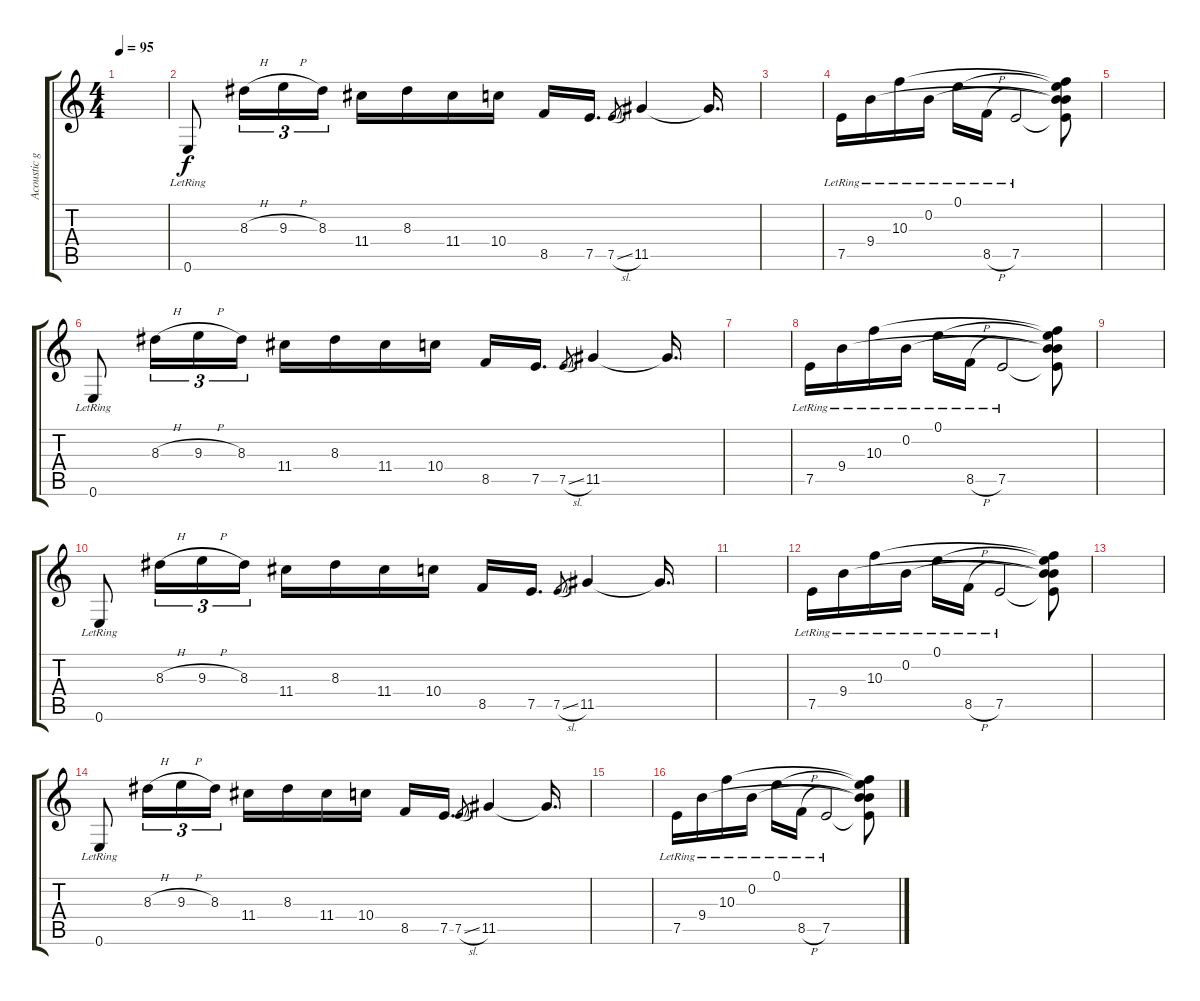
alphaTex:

\track ("Acoustic guitar" "Acoustic g") {instrument acousticguitarsteel}
\staff {score tabs}
\tuning (E4 B3 G3 D3 A2 E2) {hide}
\ts (4 4)
\tempo 95
\clef g2
\ks c
|
0.6{lr}.8{volume 13} 8.3{h}.16{tu (3 2)} 9.3{h}.16{tu (3 2)} 8.3.16{tu (3 2)} 11.4.16 8.3.16 11.4.16 10.4.16 8.5.16 7.5.16{d} 7.5{sl}.8{gr} 11.5.4 11.5{t}.16{d} |
|
7.5{lr}.16 9.4{lr}.16 10.3{lr}.16 0.2{lr}.16 0.1{lr}.16 8.5{h lr}.16 7.5{lr}.2 (0.1{t} 0.2{t} 10.3{t} 9.4{t} 7.5{t}).8 |
|
0.6{lr}.8 8.3{h}.16{tu (3 2)} 9.3{h}.16{tu (3 2)} 8.3.16{tu (3 2)} 11.4.16 8.3.16 11.4.16 10.4.16 8.5.16 7.5.16{d} 7.5{sl}.8{gr} 11.5.4 11.5{t}.16{d} |
|
7.5{lr}.16 9.4{lr}.16 10.3{lr}.16 0.2{lr}.16 0.1{lr}.16 8.5{h lr}.16 7.5{lr}.2 (0.1{t} 0.2{t} 10.3{t} 9.4{t} 7.5{t}).8 |
|
0.6{lr}.8 8.3{h}.16{tu (3 2)} 9.3{h}.16{tu (3 2)} 8.3.16{tu (3 2)} 11.4.16 8.3.16 11.4.16 10.4.16 8.5.16 7.5.16{d} 7.5{sl}.8{gr} 11.5.4 11.5{t}.16{d} |
|
7.5{lr}.16 9.4{lr}.16 10.3{lr}.16 0.2{lr}.16 0.1{lr}.16 8.5{h lr}.16 7.5{lr}.2 (0.1{t} 0.2{t} 10.3{t} 9.4{t} 7.5{t}).8 |
|
0.6{lr}.8 8.3{h}.16{tu (3 2)} 9.3{h}.16{tu (3 2)} 8.3.16{tu (3 2)} 11.4.16 8.3.16 11.4.16 10.4.16 8.5.16 7.5.16{d} 7.5{sl}.8{gr} 11.5.4 11.5{t}.16{d} |
|
7.5{lr}.16{volume 11} 9.4{lr}.16 10.3{lr}.16 0.2{lr}.16 0.1{lr}.16 8.5{h lr}.16 7.5{lr}.2 (0.1{t} 0.2{t} 10.3{t} 9.4{t} 7.5{t}).8
